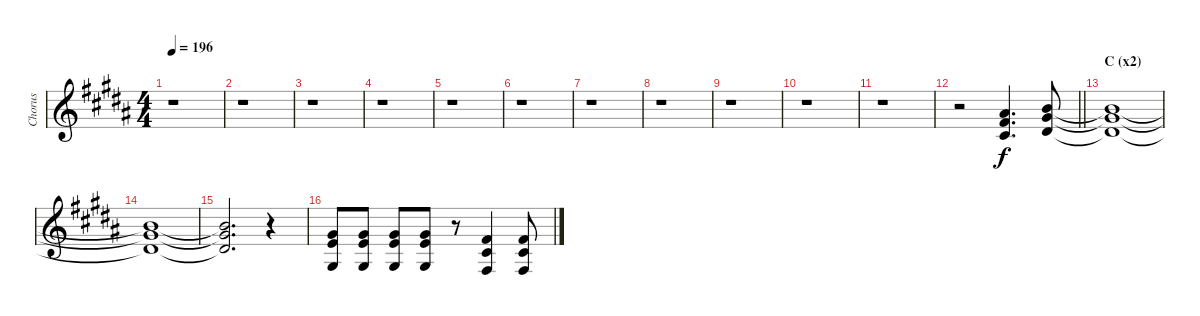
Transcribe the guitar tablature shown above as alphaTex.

\track ("Chorus" "Chorus") {instrument pad4choir}
\staff {score}
\tuning (E4 B3 G3 D3 A2 E2) {hide}
\ts (4 4)
\tempo 196
\clef g2
\ks b
r.1{dy f} |
r.1 |
r.1 |
r.1 |
r.1 |
r.1 |
r.1 |
r.1 |
r.1 |
r.1 |
r.1 |
\barLineRight lightlight
r.2 (6.1 7.2 6.3).4{d} (7.1 9.2 8.3).8 |
\section ("" "C (x2)")
(7.1{t} 9.2{t} 8.3{t}).1 |
(7.1{t} 9.2{t} 8.3{t}).1 |
(7.1{t} 9.2{t} 8.3{t}).2{d} r.4 |
(4.1 5.2 1.3).8 (4.1 5.2 1.3).8 (4.1 5.2 1.3).8 (4.1 5.2 1.3).8 r.8 (2.1 2.2 4.4).4 (2.1 2.2 4.4).8
